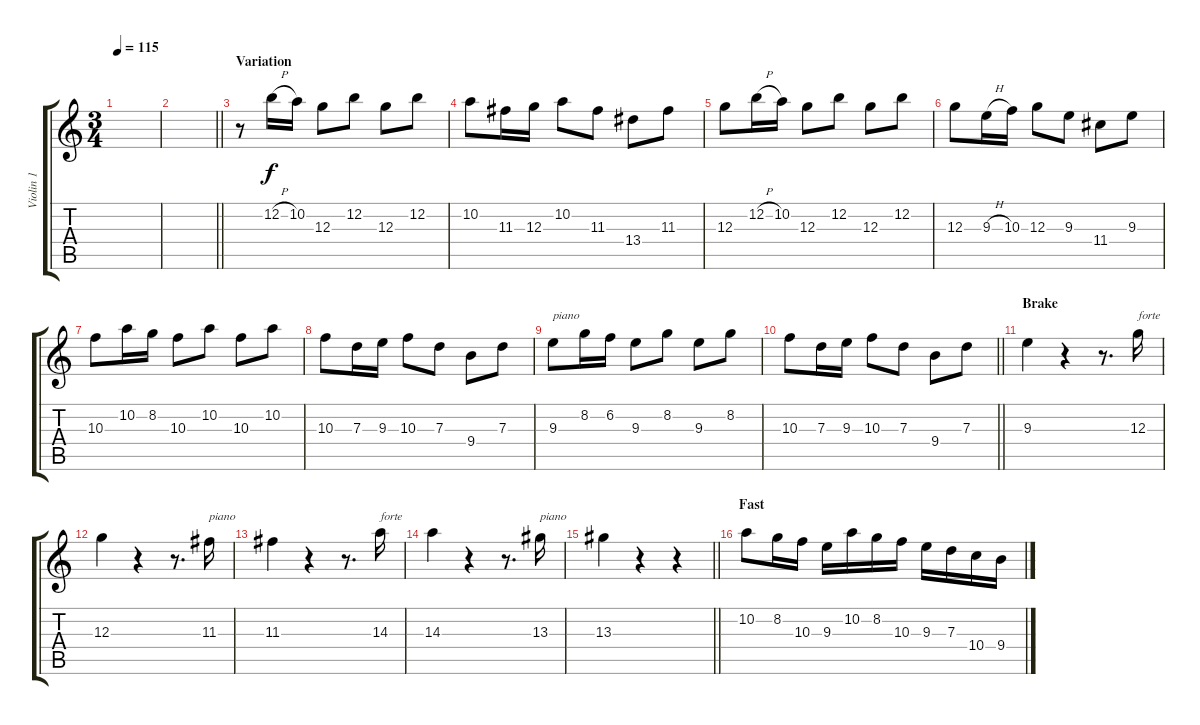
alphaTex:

\track ("Violin 1" "Violin 1") {instrument overdrivenguitar}
\staff {score tabs}
\tuning (E4 B3 G3 D3 A2 E2) {hide}
\ts (3 4)
\tempo 115
\clef g2
\ks aminor
|
\barLineRight lightlight
|
\section ("" "Variation")
r.8 12.2{h}.16 10.2.16 12.3.8 12.2.8 12.3.8 12.2.8 |
10.2.8 11.3.16 12.3.16 10.2.8 11.3.8 13.4.8 11.3.8 |
12.3.8 12.2{h}.16 10.2.16 12.3.8 12.2.8 12.3.8 12.2.8 |
12.3.8 9.3{h}.16 10.3.16 12.3.8 9.3.8 11.4.8 9.3.8 |
10.3.8 10.2.16 8.2.16 10.3.8 10.2.8 10.3.8 10.2.8 |
10.3.8 7.3.16 9.3.16 10.3.8 7.3.8 9.4.8 7.3.8 |
9.3.8{txt "piano"} 8.2.16 6.2.16 9.3.8 8.2.8 9.3.8 8.2.8 |
\barLineRight lightlight
10.3.8 7.3.16 9.3.16 10.3.8 7.3.8 9.4.8 7.3.8 |
\section ("" "Brake")
9.3.4 r.4 r.8{d} 12.3.16{txt "forte"} |
12.3.4 r.4 r.8{d} 11.3.16{txt "piano"} |
11.3.4 r.4 r.8{d} 14.3.16{txt "forte"} |
14.3.4 r.4 r.8{d} 13.3.16{txt "piano"} |
\barLineRight lightlight
13.3.4 r.4 r.4 |
\section ("" "Fast")
10.2.8 8.2.16 10.3.16 9.3.16 10.2.16 8.2.16 10.3.16 9.3.16 7.3.16 10.4.16 9.4.16
